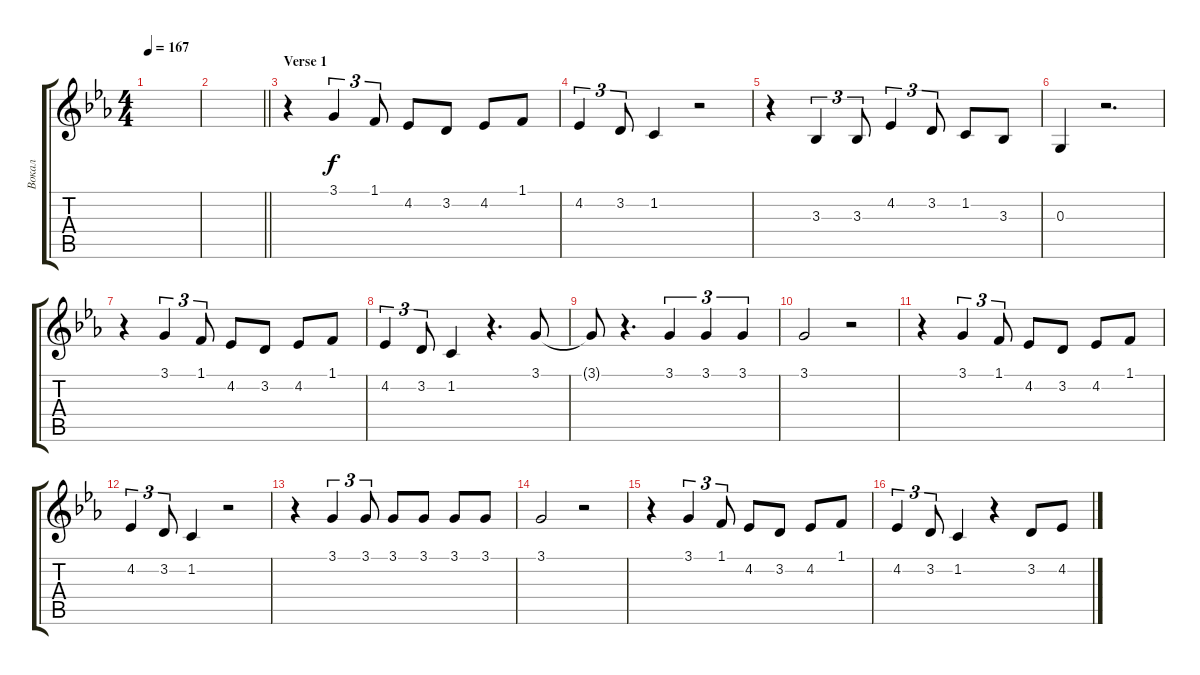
\track ("Вокал" "Вокал") {instrument trumpet}
\staff {score tabs}
\tuning (E4 B3 G3 D3 A2 E2) {hide}
\ts (4 4)
\tempo 167
\clef g2
\ks cminor
|
\barLineRight lightlight
|
\section ("" "Verse 1")
r.4 3.1.4{tu (3 2)} 1.1.8{tu (3 2)} 4.2.8 3.2.8 4.2.8 1.1.8 |
4.2.4{tu (3 2)} 3.2.8{tu (3 2)} 1.2.4 r.2 |
r.4 3.3.4{tu (3 2)} 3.3.8{tu (3 2)} 4.2.4{tu (3 2)} 3.2.8{tu (3 2)} 1.2.8 3.3.8 |
0.3.4 r.2{d} |
r.4 3.1.4{tu (3 2)} 1.1.8{tu (3 2)} 4.2.8 3.2.8 4.2.8 1.1.8 |
4.2.4{tu (3 2)} 3.2.8{tu (3 2)} 1.2.4 r.4{d} 3.1.8 |
3.1{t}.8 r.4{d} 3.1.4{tu (3 2)} 3.1.4{tu (3 2)} 3.1.4{tu (3 2)} |
3.1.2 r.2 |
r.4 3.1.4{tu (3 2)} 1.1.8{tu (3 2)} 4.2.8 3.2.8 4.2.8 1.1.8 |
4.2.4{tu (3 2)} 3.2.8{tu (3 2)} 1.2.4 r.2 |
r.4 3.1.4{tu (3 2)} 3.1.8{tu (3 2)} 3.1.8 3.1.8 3.1.8 3.1.8 |
3.1.2 r.2 |
r.4 3.1.4{tu (3 2)} 1.1.8{tu (3 2)} 4.2.8 3.2.8 4.2.8 1.1.8 |
4.2.4{tu (3 2)} 3.2.8{tu (3 2)} 1.2.4 r.4 3.2.8 4.2.8
